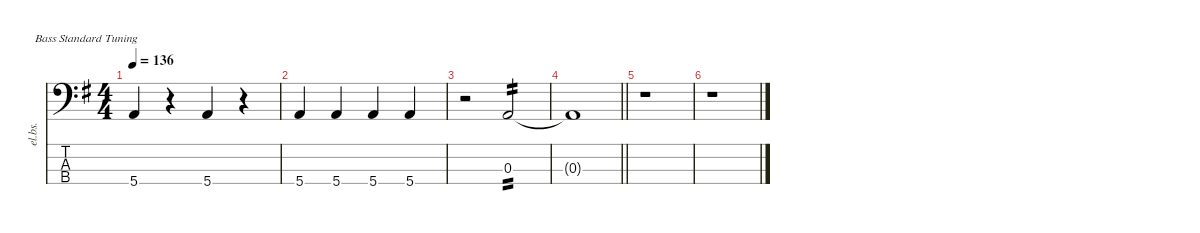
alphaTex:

\defaultSystemsLayout 4
\hideDynamics
\bracketExtendMode nobrackets
\otherSystemsTrackNameOrientation horizontal
\track ("Basse" "el.bs.") {instrument electricbassfinger}
\staff {score tabs}
\tuning (G2 D2 A1 E1)
\ts (4 4)
\tempo 136
\clef f4
\ks g
5.4{acc forcenatural}.4{dy f beam Up} r.4{beam Up} 5.4{acc forcenatural}.4{beam Up} r.4{beam Up} |
5.4{acc forcenatural}.4{beam Up} 5.4{acc forcenatural}.4{beam Up} 5.4{acc forcenatural}.4{beam Up} 5.4{acc forcenatural}.4{beam Up} |
r.2{beam Down} 0.3{acc forcenatural}.2{tp 2 beam Up} |
\barLineRight lightlight
0.3{t acc forcenatural}.1{beam Up} |
r.1{beam Down} |
r.1{beam Down}
